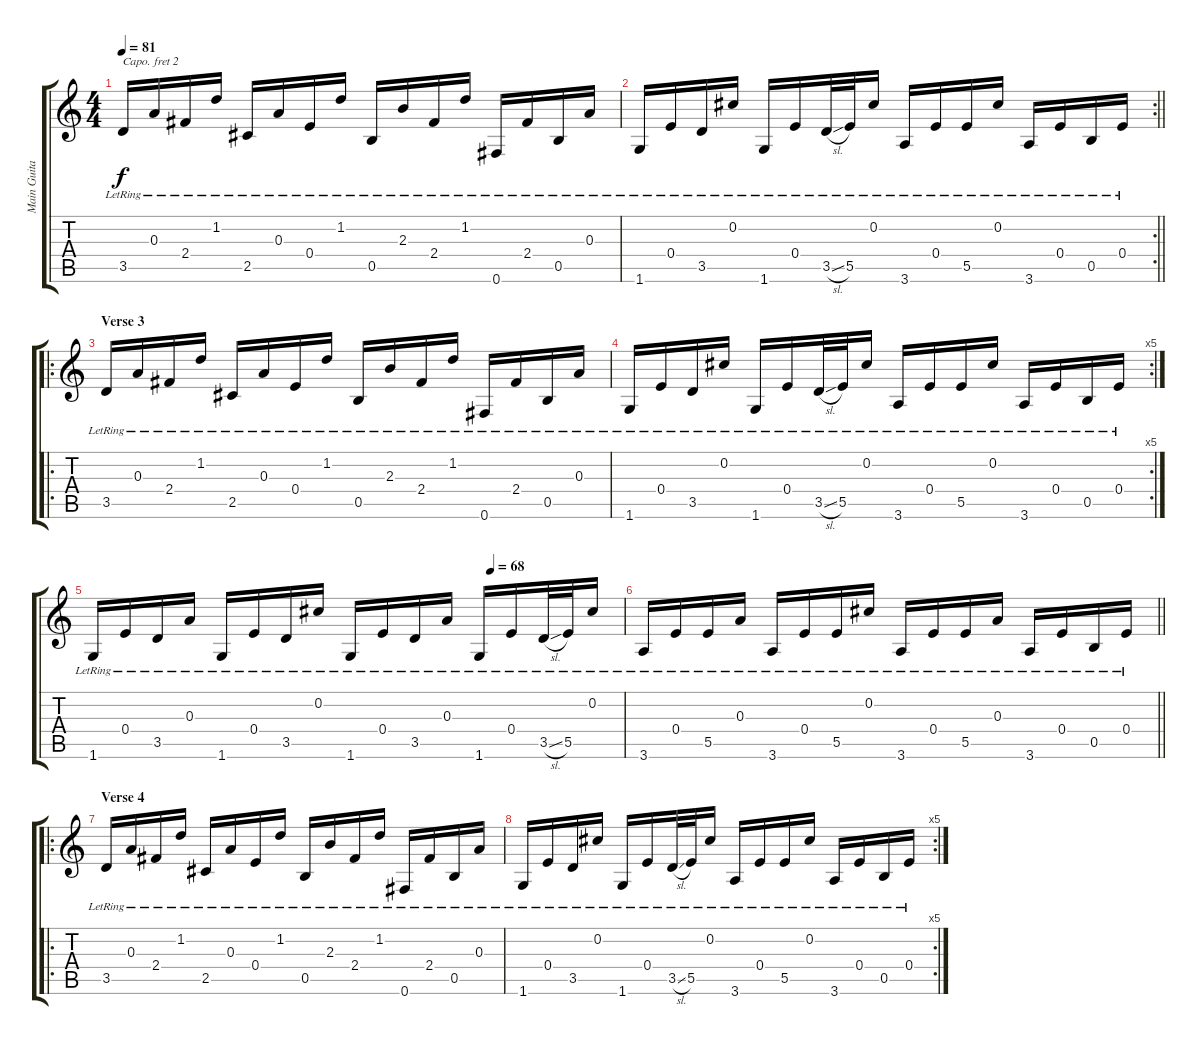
\track ("Main Guitar" "Main Guita") {instrument acousticguitarsteel}
\staff {score tabs}
\capo 2
\tuning (E4 B3 G3 D3 A2 E2) {hide}
\ts (4 4)
\tempo 81
\clef g2
\ks c
3.5{lr}.16{dy f} 0.3{lr}.16 2.4{lr}.16 1.2{lr}.16 2.5{lr}.16 0.3{lr}.16 0.4{lr}.16 1.2{lr}.16 0.5{lr}.16 2.3{lr}.16 2.4{lr}.16 1.2{lr}.16 0.6{lr}.16 2.4{lr}.16 0.5{lr}.16 0.3{lr}.16 |
\rc 2
\barLineRight lightlight
1.6{lr}.16 0.4{lr}.16 3.5{lr}.16 0.2{lr}.16 1.6{lr}.16 0.4{lr}.16 3.5{sl lr}.32 5.5{lr}.32 0.2{lr}.16 3.6{lr}.16 0.4{lr}.16 5.5{lr}.16 0.2{lr}.16 3.6{lr}.16 0.4{lr}.16 0.5{lr}.16 0.4{lr}.16 |
\ro
\section ("" "Verse 3")
3.5{lr}.16 0.3{lr}.16 2.4{lr}.16 1.2{lr}.16 2.5{lr}.16 0.3{lr}.16 0.4{lr}.16 1.2{lr}.16 0.5{lr}.16 2.3{lr}.16 2.4{lr}.16 1.2{lr}.16 0.6{lr}.16 2.4{lr}.16 0.5{lr}.16 0.3{lr}.16 |
\rc 5
1.6{lr}.16 0.4{lr}.16 3.5{lr}.16 0.2{lr}.16 1.6{lr}.16 0.4{lr}.16 3.5{sl lr}.32 5.5{lr}.32 0.2{lr}.16 3.6{lr}.16 0.4{lr}.16 5.5{lr}.16 0.2{lr}.16 3.6{lr}.16 0.4{lr}.16 0.5{lr}.16 0.4{lr}.16 |
\tempo (68 0.75)
1.6{lr}.16 0.4{lr}.16 3.5{lr}.16 0.3{lr}.16 1.6{lr}.16 0.4{lr}.16 3.5{lr}.16 0.2{lr}.16 1.6{lr}.16 0.4{lr}.16 3.5{lr}.16 0.3{lr}.16 1.6{lr}.16 0.4{lr}.16 3.5{sl lr}.32 5.5{lr}.32 0.2{lr}.16 |
\barLineRight lightlight
3.6{lr}.16 0.4{lr}.16 5.5{lr}.16 0.3{lr}.16 3.6{lr}.16 0.4{lr}.16 5.5{lr}.16 0.2{lr}.16 3.6{lr}.16 0.4{lr}.16 5.5{lr}.16 0.3{lr}.16 3.6{lr}.16 0.4{lr}.16 0.5{lr}.16 0.4{lr}.16 |
\ro
\section ("" "Verse 4")
3.5{lr}.16 0.3{lr}.16 2.4{lr}.16 1.2{lr}.16 2.5{lr}.16 0.3{lr}.16 0.4{lr}.16 1.2{lr}.16 0.5{lr}.16 2.3{lr}.16 2.4{lr}.16 1.2{lr}.16 0.6{lr}.16 2.4{lr}.16 0.5{lr}.16 0.3{lr}.16 |
\rc 5
1.6{lr}.16 0.4{lr}.16 3.5{lr}.16 0.2{lr}.16 1.6{lr}.16 0.4{lr}.16 3.5{sl lr}.32 5.5{lr}.32 0.2{lr}.16 3.6{lr}.16 0.4{lr}.16 5.5{lr}.16 0.2{lr}.16 3.6{lr}.16 0.4{lr}.16 0.5{lr}.16 0.4{lr}.16
